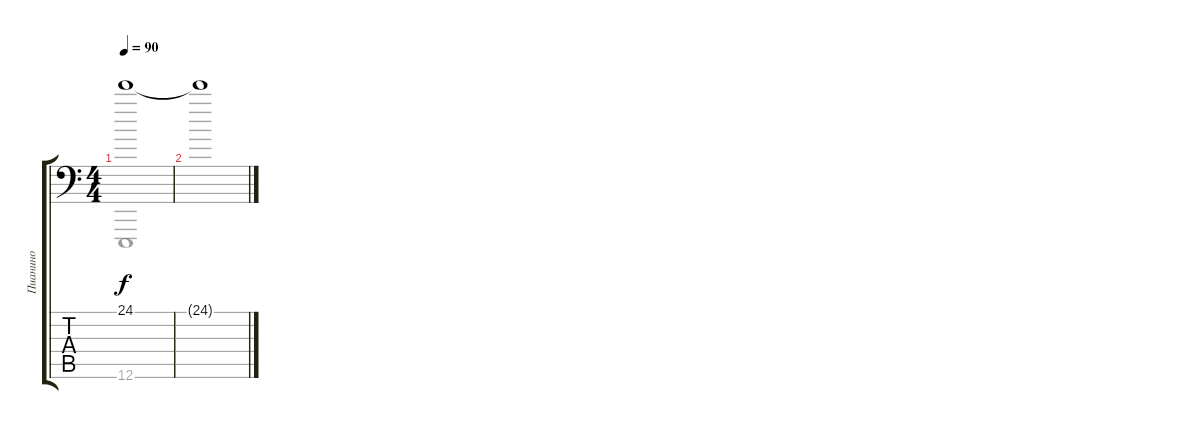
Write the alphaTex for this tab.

\track ("Пианино" "Пианино") {instrument brightacousticpiano}
\staff {score tabs}
\tuning (E4 B3 G3 D3 A2 E0) {hide}
\voice
\ts (4 4)
\tempo 90
\clef f4
\ks c
24.1{t}.1{dy f} |
24.1{t}.1
\voice
\clef f4
\ottava regular
\simile none
\ks c
12.6{t}.1{dy f} |
